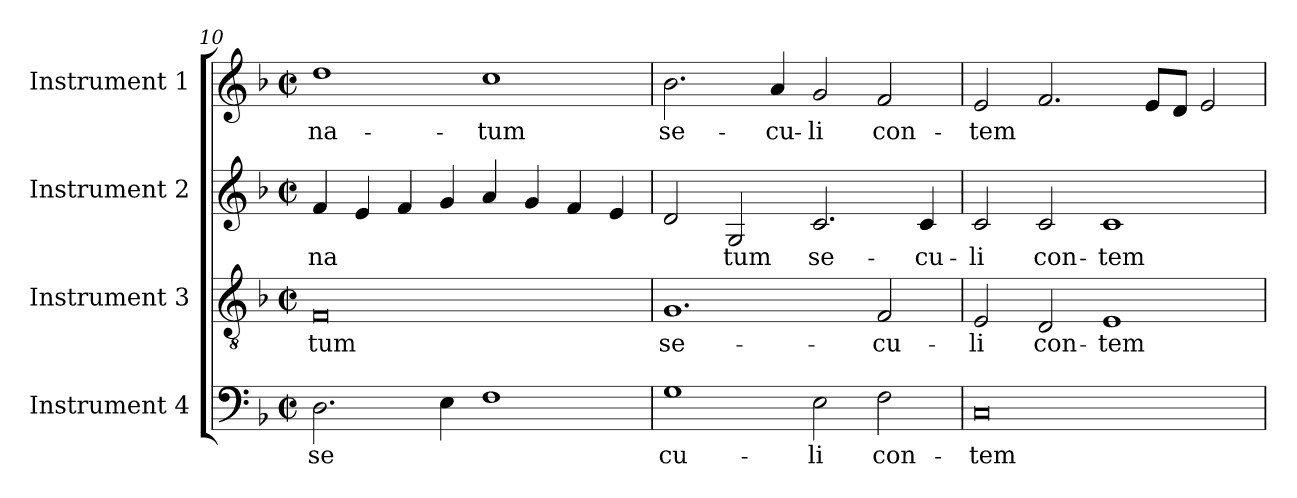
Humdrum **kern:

**kern	**text	**kern	**text	**kern	**text	**kern	**text
*part4	*part4	*part3	*part3	*part2	*part2	*part1	*part1
*staff4	*staff4	*staff3	*staff3	*staff2	*staff2	*staff1	*staff1
*I"Instrument 4	*	*I"Instrument 3	*	*I"Instrument 2	*	*I"Instrument 1	*
*clefF4	*	*clefGv2	*	*clefG2	*	*clefG2	*
*k[b-]	*	*k[b-]	*	*k[b-]	*	*k[b-]	*
*F:	*	*F:	*	*F:	*	*F:	*
*M2/2	*	*M2/2	*	*M2/2	*	*M2/2	*
*met(c|)	*	*met(c|)	*	*met(c|)	*	*met(c|)	*
=10	=10	=10	=10	=10	=10	=10	=10
!	!LO:LY:b:cj	!	!LO:LY:b:cj	!	!LO:LY:b	!	!LO:LY:b:cj
2.D\	se-	0F	-tum	4f/	-na-	1dd	-na-
!	!	!	!	!	!LO:LY:b	!	!
.	.	.	.	4e/	--	.	.
!	!	!	!	!	!LO:LY:b	!	!
.	.	.	.	4f/	--	.	.
!	!LO:LY:b:cj	!	!	!	!LO:LY:b	!	!
4E\	--	.	.	4g/	--	.	.
!	!LO:LY:b:cj	!	!	!	!LO:LY:b	!	!LO:LY:b:cj
1F	--	.	.	4a/	--	1cc	-tum
!	!	!	!	!	!LO:LY:b	!	!
.	.	.	.	4g/	--	.	.
!	!	!	!	!	!LO:LY:b	!	!
.	.	.	.	4f/	--	.	.
!	!	!	!	!	!LO:LY:b	!	!
.	.	.	.	4e/	--	.	.
=11	=11	=11	=11	=11	=11	=11	=11
!	!LO:LY:b:cj	!	!LO:LY:b:cj	!	!LO:LY:b	!	!LO:LY:b:cj
1G	-cu-	1.G	se-	2d/	--	2.b-\	se-
!	!	!	!	!	!LO:LY:b	!	!
.	.	.	.	2G/	-tum	.	.
!	!	!	!	!	!	!	!LO:LY:b:cj
.	.	.	.	.	.	4a/	-cu-
!	!LO:LY:b:cj	!	!	!	!LO:LY:b	!	!LO:LY:b:cj
2E\	-li	.	.	2.c/	se-	2g/	-li
!	!LO:LY:b:cj	!	!LO:LY:b:cj	!	!	!	!LO:LY:b:cj
2F\	con-	2F/	-cu-	.	.	2f/	con-
!	!	!	!	!	!LO:LY:b	!	!
.	.	.	.	4c/	-cu-	.	.
=12	=12	=12	=12	=12	=12	=12	=12
!	!LO:LY:b:cj	!	!LO:LY:b:cj	!	!LO:LY:b	!	!LO:LY:b:cj
0C	-tem-	2E/	-li	2c/	-li	2e/	-tem-
!	!	!	!LO:LY:b:cj	!	!LO:LY:b	!	!LO:LY:b:cj
.	.	2D/	con-	2c/	con-	2.f/	--
!	!	!	!LO:LY:b:cj	!	!LO:LY:b	!	!
.	.	1E	-tem-	1c	-tem-	.	.
!	!	!	!	!	!	!	!LO:LY:b:cj
.	.	.	.	.	.	8e/L	--
!	!	!	!	!	!	!	!LO:LY:b:cj
.	.	.	.	.	.	8d/J	--
!	!	!	!	!	!	!	!LO:LY:b:cj
.	.	.	.	.	.	2e/	--
=	=	=	=	=	=	=	=
*-	*-	*-	*-	*-	*-	*-	*-
